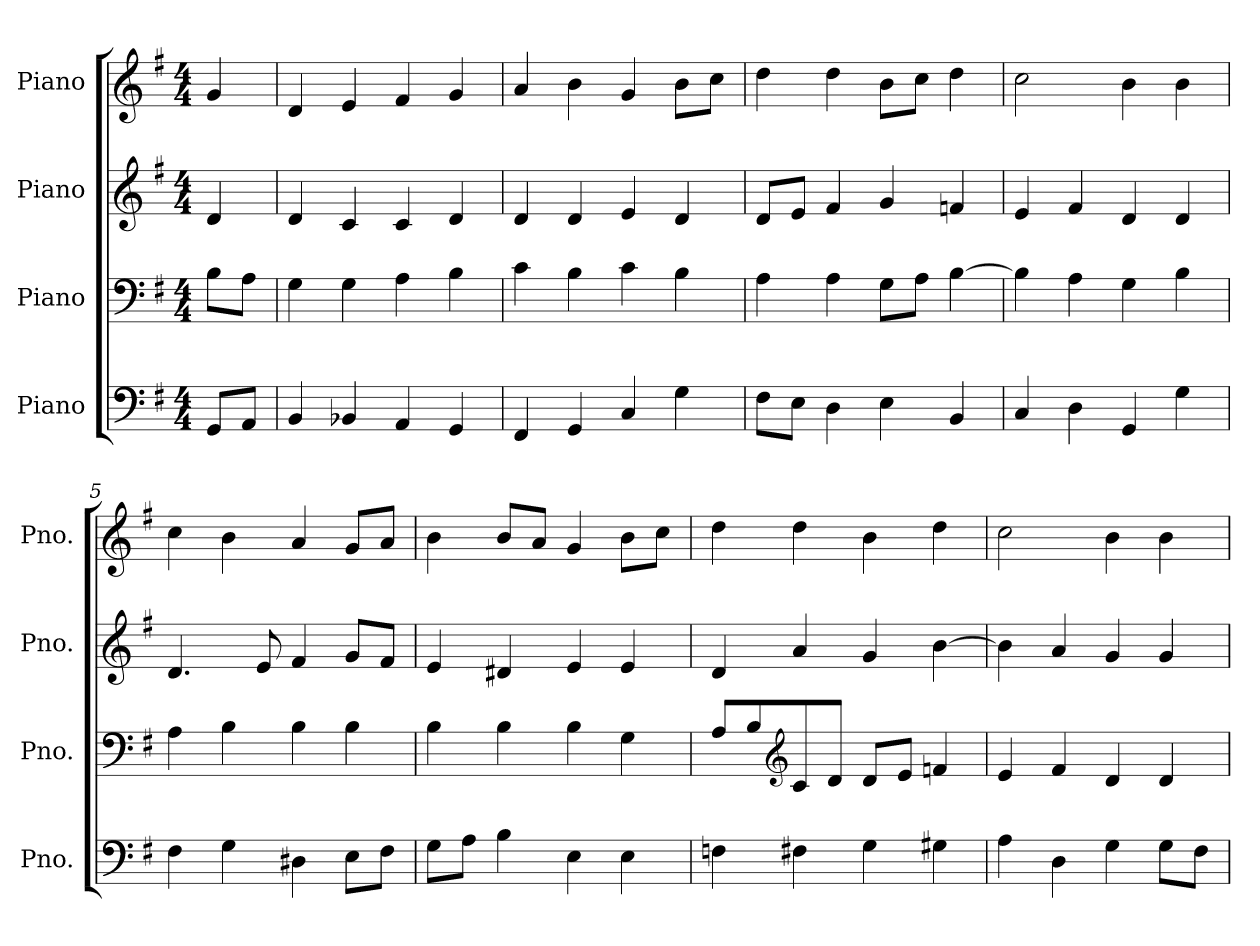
**kern	**kern	**kern	**kern
*part4	*part3	*part2	*part1
*staff4	*staff3	*staff2	*staff1
*I"Piano	*I"Piano	*I"Piano	*I"Piano
*I'Pno.	*I'Pno.	*I'Pno.	*I'Pno.
*clefF4	*clefF4	*clefG2	*clefG2
*k[f#]	*k[f#]	*k[f#]	*k[f#]
*M4/4	*M4/4	*M4/4	*M4/4
*MM120	*MM120	*MM120	*MM120
=	=	=	=
8GG/L	8B\L	4d/	4g/
8AA/J	8A\J	.	.
=1	=1	=1	=1
4BB/	4G\	4d/	4d/
4BB-X/	4G\	4c/	4e/
4AA/	4A\	4c/	4f#/
4GG/	4B\	4d/	4g/
=2	=2	=2	=2
4FF#/	4c\	4d/	4a/
4GG/	4B\	4d/	4b\
4C/	4c\	4e/	4g/
4G\	4B\	4d/	8b\L
.	.	.	8cc\J
=3	=3	=3	=3
8F#\L	4A\	8d/L	4dd\
8E\J	.	8e/J	.
4D\	4A\	4f#/	4dd\
4E\	8G\L	4g/	8b\L
.	8A\J	.	8cc\J
4BB/	[4B\	4fn/	4dd\
=4	=4	=4	=4
4C/	4B\]	4e/	2cc\
4D\	4A\	4f#/	.
4GG/	4G\	4d/	4b\
4G\	4B\	4d/	4b\
=5	=5	=5	=5
4F#\	4A\	4.d/	4cc\
4G\	4B\	.	4b\
.	.	8e/	.
4D#X\	4B\	4f#/	4a/
8E\L	4B\	8g/L	8g/L
8F#\J	.	8f#/J	8a/J
=6	=6	=6	=6
8G\L	4B\	4e/	4b\
8A\J	.	.	.
4B\	4B\	4d#X/	8b/L
.	.	.	8a/J
4E\	4B\	4e/	4g/
4E\	4G\	4e/	8b\L
.	.	.	8cc\J
!!LO:LB:g=z
=7	=7	=7	=7
4Fn\	8A/L	4d/	4dd\
.	8B/	.	.
*	*clefG2	*	*
4F#X\	8c/	4a/	4dd\
.	8d/J	.	.
4G\	8d/L	4g/	4b\
.	8e/J	.	.
4G#X\	4fn/	[4b\	4dd\
=8	=8	=8	=8
4A\	4e/	4b\]	2cc\
4D\	4f#/	4a/	.
4G\	4d/	4g/	4b\
8G\L	4d/	4g/	4b\
8F#\J	.	.	.
=	=	=	=
*-	*-	*-	*-
